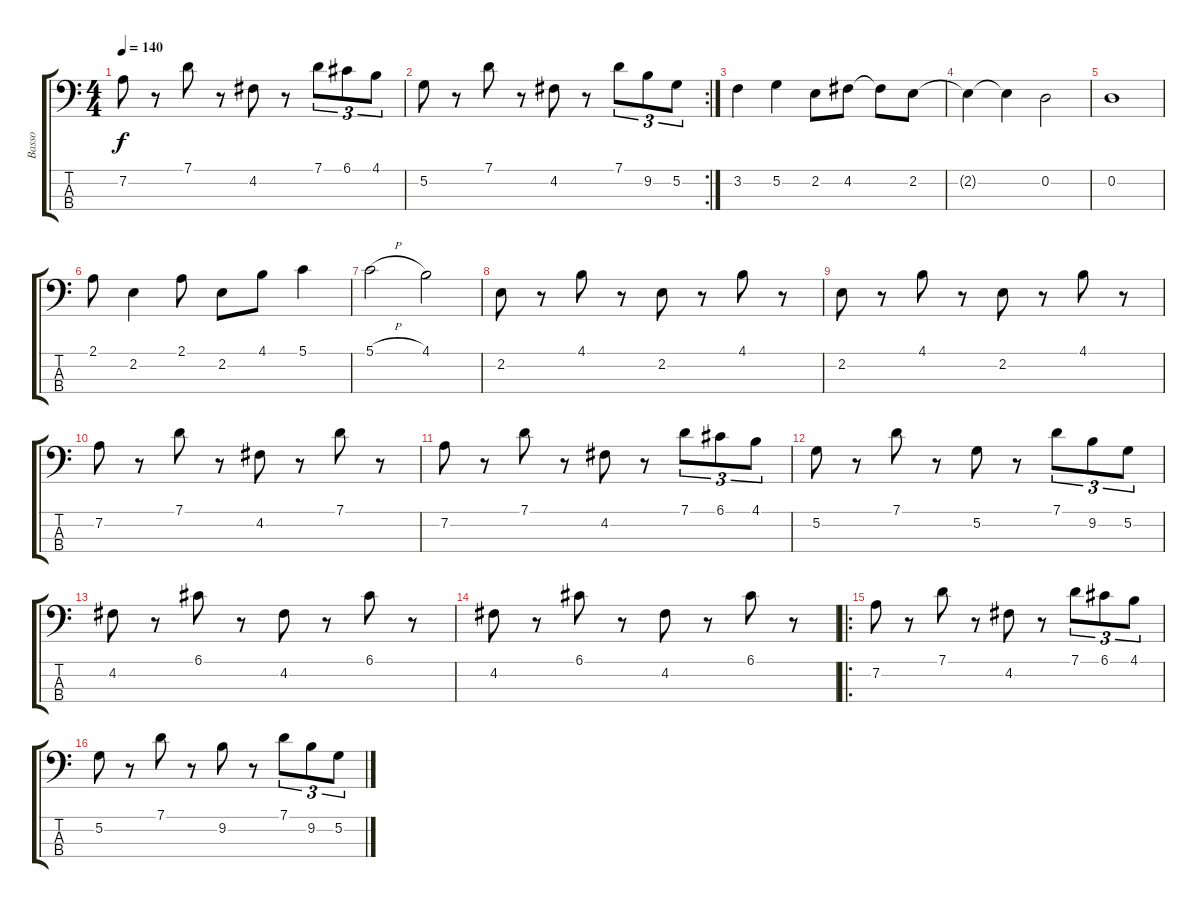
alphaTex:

\track ("Basso" "Basso") {instrument electricbasspick}
\staff {score tabs}
\tuning (G2 D2 A1 E1) {hide}
\ts (4 4)
\tempo 140
\clef f4
\ks c
7.2.8{dy f} r.8 7.1.8 r.8 4.2.8 r.8 7.1.8{tu (3 2)} 6.1.8{tu (3 2)} 4.1.8{tu (3 2)} |
\rc 2
5.2.8 r.8 7.1.8 r.8 4.2.8 r.8 7.1.8{tu (3 2)} 9.2.8{tu (3 2)} 5.2.8{tu (3 2)} |
3.2.4 5.2.4 2.2.8 4.2.8 4.2{t}.8 2.2.8 |
2.2{t}.4 2.2{t}.4 0.2.2 |
0.2.1 |
2.1.8 2.2.4 2.1.8 2.2.8 4.1.8 5.1.4 |
5.1{h}.2 4.1.2 |
2.2.8 r.8 4.1.8 r.8 2.2.8 r.8 4.1.8 r.8 |
2.2.8 r.8 4.1.8 r.8 2.2.8 r.8 4.1.8 r.8 |
7.2.8 r.8 7.1.8 r.8 4.2.8 r.8 7.1.8 r.8 |
7.2.8 r.8 7.1.8 r.8 4.2.8 r.8 7.1.8{tu (3 2)} 6.1.8{tu (3 2)} 4.1.8{tu (3 2)} |
5.2.8 r.8 7.1.8 r.8 5.2.8 r.8 7.1.8{tu (3 2)} 9.2.8{tu (3 2)} 5.2.8{tu (3 2)} |
4.2.8 r.8 6.1.8 r.8 4.2.8 r.8 6.1.8 r.8 |
4.2.8 r.8 6.1.8 r.8 4.2.8 r.8 6.1.8 r.8 |
\ro
7.2.8 r.8 7.1.8 r.8 4.2.8 r.8 7.1.8{tu (3 2)} 6.1.8{tu (3 2)} 4.1.8{tu (3 2)} |
5.2.8 r.8 7.1.8 r.8 9.2.8 r.8 7.1.8{tu (3 2)} 9.2.8{tu (3 2)} 5.2.8{tu (3 2)}
